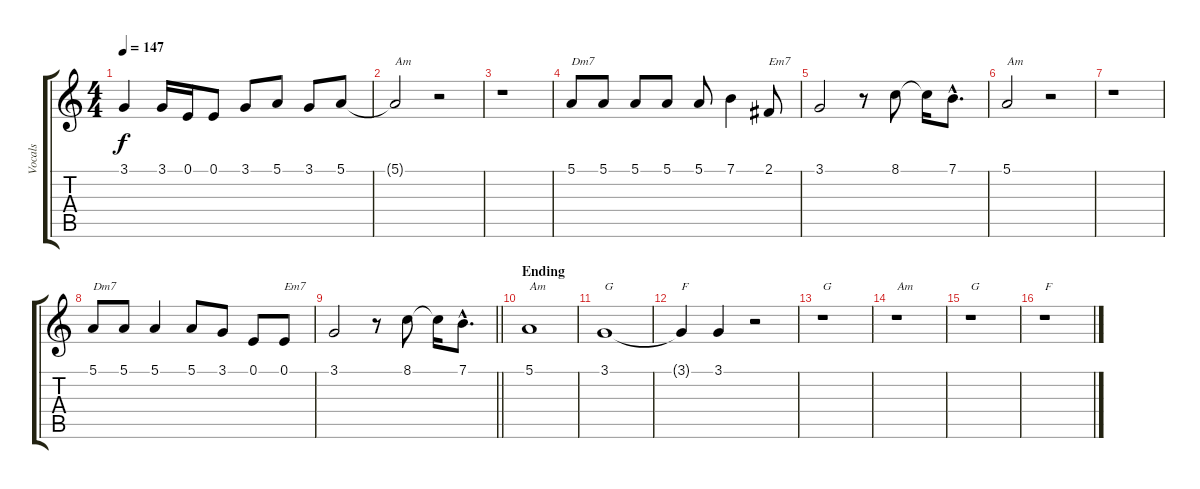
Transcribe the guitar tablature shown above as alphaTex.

\track ("Vocals" "Vocals") {instrument sopranosax}
\staff {score tabs}
\tuning (E4 B3 G3 D3 A2 E2) {hide}
\ts (4 4)
\tempo 147
\clef g2
\ks aminor
3.1{t}.4{dy f} 3.1.16 0.1.16 0.1.8 3.1.8 5.1.8 3.1.8 5.1.8 |
5.1{t}.2{txt "Am"} r.2 |
r.1 |
5.1.8{txt "Dm7"} 5.1.8 5.1.8 5.1.8 5.1.8 7.1.4 2.1.8{txt "Em7"} |
3.1.2 r.8 8.1.8 8.1{t}.16 7.1{hac}.8{d} |
5.1.2{txt "Am"} r.2 |
r.1 |
5.1.8{txt "Dm7"} 5.1.8 5.1.4 5.1.8 3.1.8 0.1.8 0.1.8{txt "Em7"} |
\barLineRight lightlight
3.1.2 r.8 8.1.8 8.1{t}.16 7.1{hac}.8{d} |
\section ("" "Ending")
5.1.1{txt "Am"} |
3.1.1{txt "G"} |
3.1{t}.4{txt "F"} 3.1.4 r.2 |
r.1{txt "G"} |
r.1{txt "Am"} |
r.1{txt "G"} |
r.1{txt "F"}
